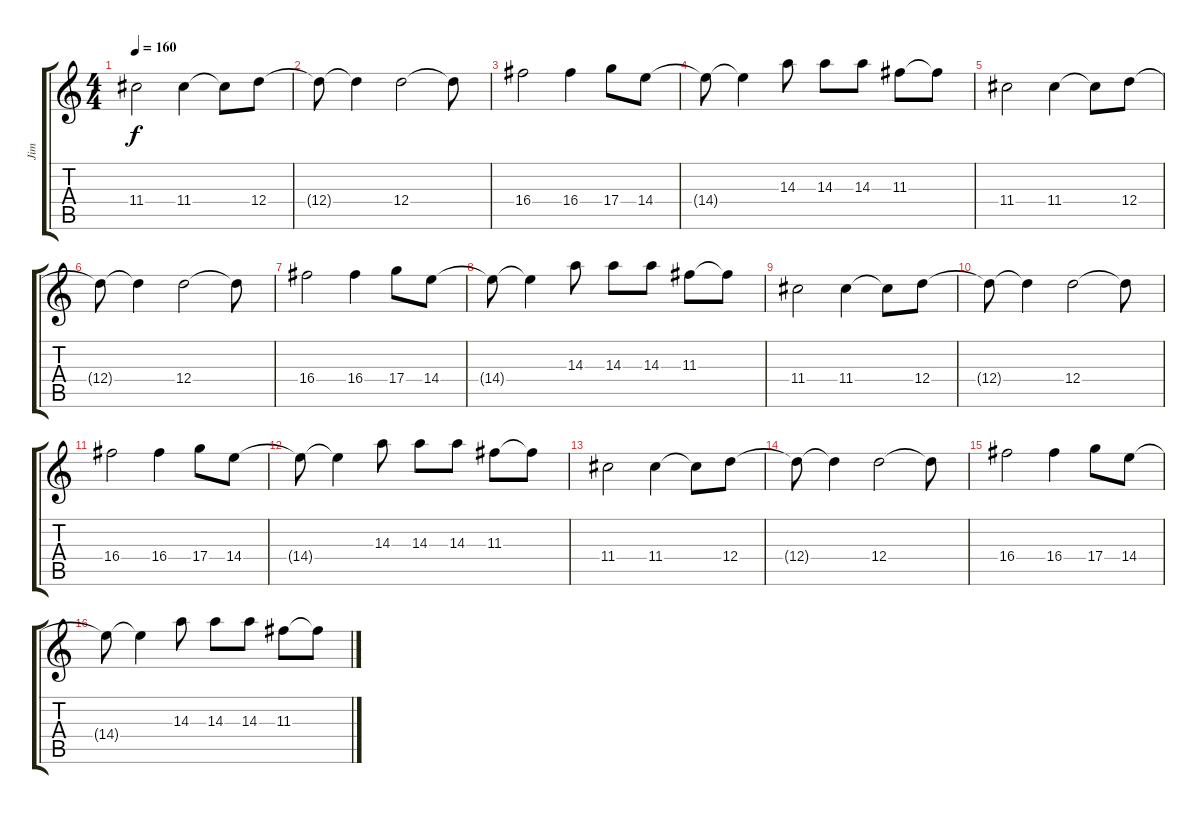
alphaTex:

\track ("Jim" "Jim") {instrument electricguitarjazz}
\staff {score tabs}
\tuning (E4 B3 G3 D3 A2 D2) {hide}
\ts (4 4)
\tempo 160
\clef g2
\ks c
11.4.2{dy f} 11.4.4 11.4{t}.8 12.4.8 |
12.4{t}.8 12.4{t}.4 12.4.2 12.4{t}.8 |
16.4.2 16.4.4 17.4.8 14.4.8 |
14.4{t}.8 14.4{t}.4 14.3.8 14.3.8 14.3.8 11.3.8 11.3{t}.8 |
11.4.2 11.4.4 11.4{t}.8 12.4.8 |
12.4{t}.8 12.4{t}.4 12.4.2 12.4{t}.8 |
16.4.2 16.4.4 17.4.8 14.4.8 |
14.4{t}.8 14.4{t}.4 14.3.8 14.3.8 14.3.8 11.3.8 11.3{t}.8 |
11.4.2 11.4.4 11.4{t}.8 12.4.8 |
12.4{t}.8 12.4{t}.4 12.4.2 12.4{t}.8 |
16.4.2 16.4.4 17.4.8 14.4.8 |
14.4{t}.8 14.4{t}.4 14.3.8 14.3.8 14.3.8 11.3.8 11.3{t}.8 |
11.4.2 11.4.4 11.4{t}.8 12.4.8 |
12.4{t}.8 12.4{t}.4 12.4.2 12.4{t}.8 |
16.4.2 16.4.4 17.4.8 14.4.8 |
14.4{t}.8 14.4{t}.4 14.3.8 14.3.8 14.3.8 11.3.8 11.3{t}.8
